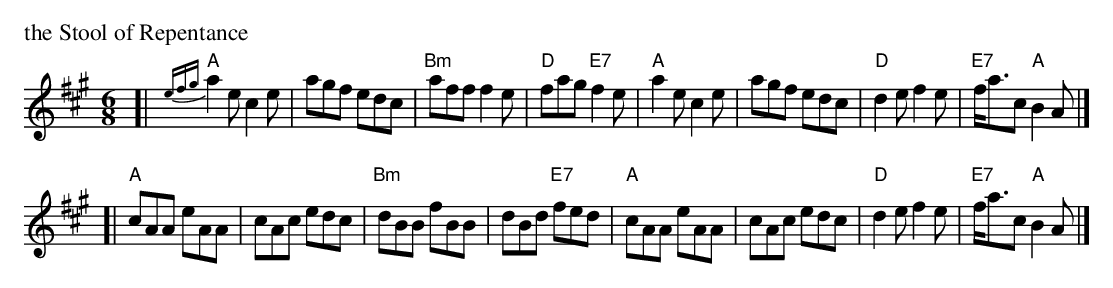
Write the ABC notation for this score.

X:1
P: the Stool of Repentance
M: 6/8
L: 1/8
K: A
[| {efg}"A"a2e c2e | agf edc | "Bm"aff f2e | "D"fag "E7"f2e \
| "A"a2e c2e | agf edc | "D"d2e f2e | "E7"f<ac "A"B2A |]
[| "A"cAA eAA | cAc edc | "Bm"dBB fBB | dBd "E7"fed \
| "A"cAA eAA | cAc edc | "D"d2e f2e | "E7"f<ac "A"B2A |]
